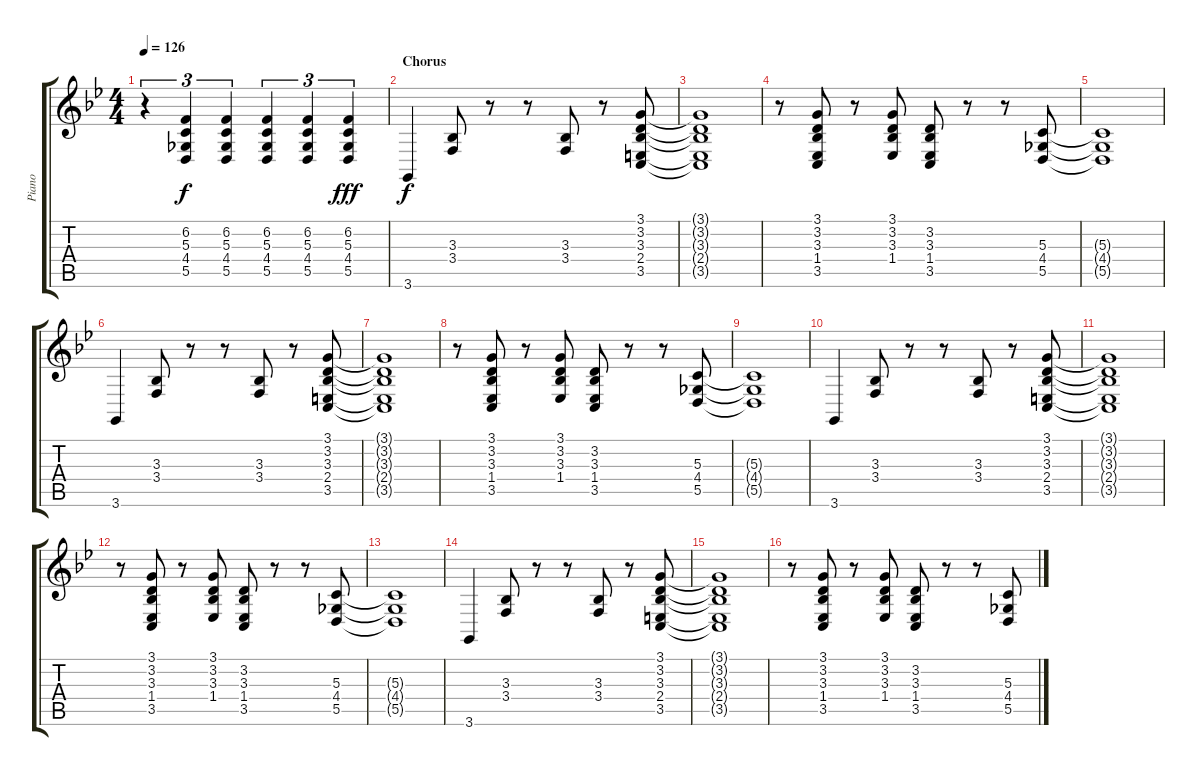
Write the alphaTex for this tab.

\track ("Piano" "Piano") {instrument electricgrandpiano}
\staff {score tabs}
\tuning (E4 B3 G3 D3 A2 E2) {hide}
\ts (4 4)
\tempo 126
\clef g2
\ks bb
r.4{tu (3 2) dy f} (6.2 5.3 4.4 5.5).4{tu (3 2)} (6.2 5.3 4.4 5.5).4{tu (3 2)} (6.2 5.3 4.4 5.5).4{tu (3 2)} (6.2 5.3 4.4 5.5).4{tu (3 2)} (6.2 5.3 4.4 5.5).4{tu (3 2) dy fff} |
\section ("" "Chorus")
3.6.4{dy f} (3.3 3.4).8 r.8 r.8 (3.3 3.4).8 r.8 (3.1 3.2 3.3 2.4 3.5).8 |
(3.1{t} 3.2{t} 3.3{t} 2.4{t} 3.5{t}).1 |
r.8 (3.1 3.2 3.3 1.4 3.5).8 r.8 (3.1 3.2 3.3 1.4).8 (3.2 3.3 1.4 3.5).8 r.8 r.8 (5.3 4.4 5.5).8 |
(5.3{t} 4.4{t} 5.5{t}).1 |
3.6.4 (3.3 3.4).8 r.8 r.8 (3.3 3.4).8 r.8 (3.1 3.2 3.3 2.4 3.5).8 |
(3.1{t} 3.2{t} 3.3{t} 2.4{t} 3.5{t}).1 |
r.8 (3.1 3.2 3.3 1.4 3.5).8 r.8 (3.1 3.2 3.3 1.4).8 (3.2 3.3 1.4 3.5).8 r.8 r.8 (5.3 4.4 5.5).8 |
(5.3{t} 4.4{t} 5.5{t}).1 |
3.6.4 (3.3 3.4).8 r.8 r.8 (3.3 3.4).8 r.8 (3.1 3.2 3.3 2.4 3.5).8 |
(3.1{t} 3.2{t} 3.3{t} 2.4{t} 3.5{t}).1 |
r.8 (3.1 3.2 3.3 1.4 3.5).8 r.8 (3.1 3.2 3.3 1.4).8 (3.2 3.3 1.4 3.5).8 r.8 r.8 (5.3 4.4 5.5).8 |
(5.3{t} 4.4{t} 5.5{t}).1 |
3.6.4 (3.3 3.4).8 r.8 r.8 (3.3 3.4).8 r.8 (3.1 3.2 3.3 2.4 3.5).8 |
(3.1{t} 3.2{t} 3.3{t} 2.4{t} 3.5{t}).1 |
r.8 (3.1 3.2 3.3 1.4 3.5).8 r.8 (3.1 3.2 3.3 1.4).8 (3.2 3.3 1.4 3.5).8 r.8 r.8 (5.3 4.4 5.5).8
